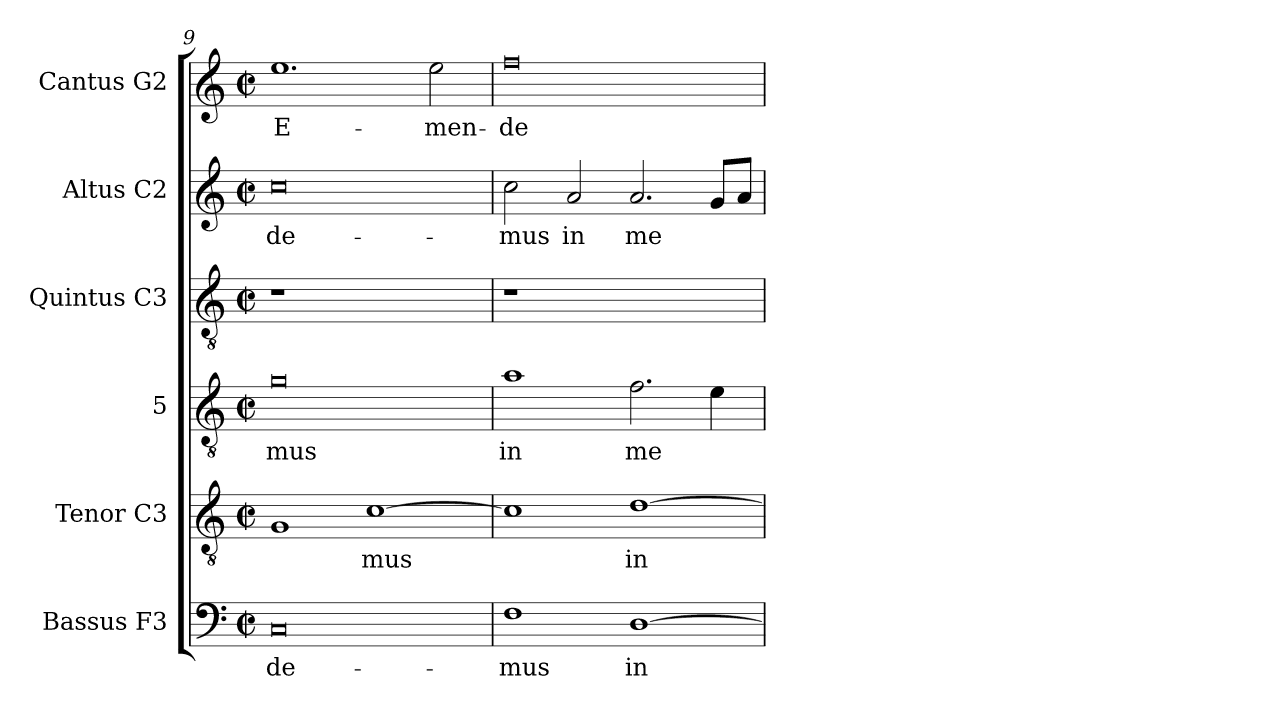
**kern	**text	**kern	**text	**kern	**text	**kern	**kern	**text	**kern	**text
*part6	*part6	*part5	*part5	*part4	*part4	*part3	*part2	*part2	*part1	*part1
*staff6	*staff6	*staff5	*staff5	*staff4	*staff4	*staff3	*staff2	*staff2	*staff1	*staff1
*I"Bassus  F3	*	*I"Tenor  C3	*	*I"5	*	*I"Quintus  C3	*I"Altus  C2	*	*I"Cantus  G2	*
*I'B	*	*I'T	*	*	*	*	*I'A	*	*I'C	*
*clefF4	*	*clefGv2	*	*clefGv2	*	*clefGv2	*clefG2	*	*clefG2	*
*k[]	*	*k[]	*	*k[]	*	*k[]	*k[]	*	*k[]	*
*C:	*	*C:	*	*C:	*	*C:	*C:	*	*C:	*
*M2/2	*	*M2/2	*	*M2/2	*	*M2/2	*M2/2	*	*M2/2	*
*met(c|)	*	*met(c|)	*	*met(c|)	*	*met(c|)	*met(c|)	*	*met(c|)	*
=9	=9	=9	=9	=9	=9	=9	=9	=9	=9	=9
!	!LO:LY:b:cj	!	!LO:LY:b:cj	!	!LO:LY:b:cj	!	!	!LO:LY:b:cj	!	!LO:LY:b:cj
0C	-de-	1G	--	0g	-mus	1r	0cc	-de-	1.ee	E-
!	!	!	!LO:LY:b:cj	!	!	!	!	!	!	!
.	.	[>1c	-mus	.	.	1ryy	.	.	.	.
!	!	!	!	!	!	!	!	!	!	!LO:LY:b:cj
.	.	.	.	.	.	.	.	.	2ee\	-men-
=10	=10	=10	=10	=10	=10	=10	=10	=10	=10	=10
!	!LO:LY:b:cj	!	!LO:LY:b:cj	!	!LO:LY:b:cj	!	!	!LO:LY:b:cj	!	!LO:LY:b:cj
1F	-mus	1c]	.	1a	in	1r	2cc\	-mus	0ff	-de-
!	!	!	!	!	!	!	!	!LO:LY:b:cj	!	!
.	.	.	.	.	.	.	2a/	in	.	.
!	!LO:LY:b:cj	!	!LO:LY:b:cj	!	!LO:LY:b:cj	!	!	!LO:LY:b:cj	!	!
[>1D	in	[>1d	in	2.f\	me-	1ryy	2.a/	me-	.	.
!	!	!	!	!	!LO:LY:b:cj	!	!	!LO:LY:b:cj	!	!
.	.	.	.	4e\	--	.	8g/L	--	.	.
!	!	!	!	!	!	!	!	!LO:LY:b:cj	!	!
.	.	.	.	.	.	.	8a/J	--	.	.
=	=	=	=	=	=	=	=	=	=	=
*-	*-	*-	*-	*-	*-	*-	*-	*-	*-	*-
